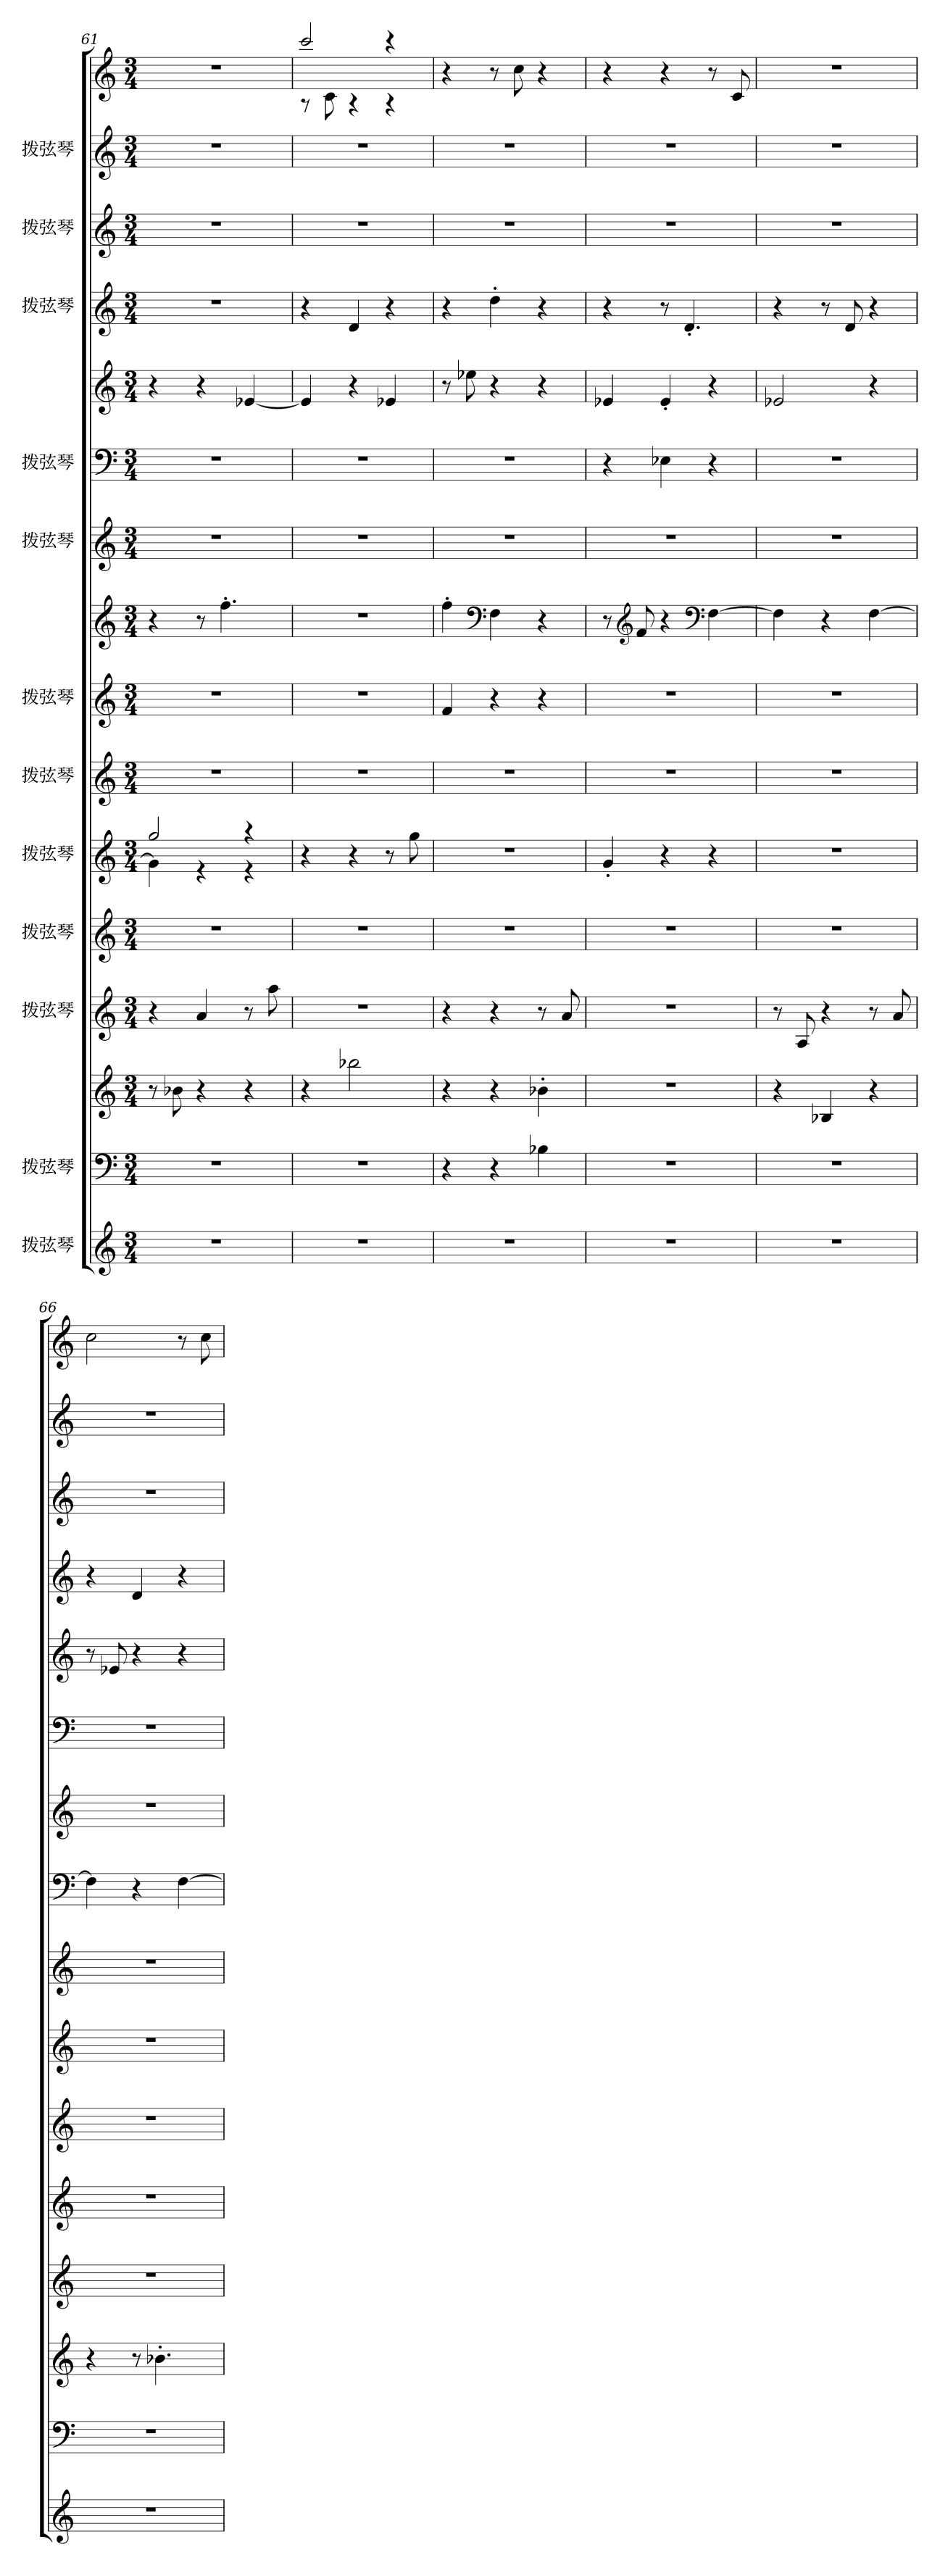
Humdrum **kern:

**kern	**kern	**kern	**kern	**kern	**kern	**kern	**kern	**kern	**kern	**kern	**kern	**kern	**kern	**kern	**kern
*part12	*part11	*part11	*part10	*part9	*part8	*part7	*part6	*part6	*part5	*part4	*part4	*part3	*part2	*part1	*part1
*staff16	*staff15	*staff14	*staff13	*staff12	*staff11	*staff10	*staff9	*staff8	*staff7	*staff6	*staff5	*staff4	*staff3	*staff2	*staff1
*I"拨弦琴	*I"拨弦琴	*	*I"拨弦琴	*I"拨弦琴	*I"拨弦琴	*I"拨弦琴	*I"拨弦琴	*	*I"拨弦琴	*I"拨弦琴	*	*I"拨弦琴	*I"拨弦琴	*I"拨弦琴	*
*clefG2	*clefF4	*clefG2	*clefG2	*clefG2	*clefG2	*clefG2	*clefG2	*clefG2	*clefG2	*clefF4	*clefG2	*clefG2	*clefG2	*clefG2	*clefG2
*k[]	*k[]	*k[]	*k[]	*k[]	*k[]	*k[]	*k[]	*k[]	*k[]	*k[]	*k[]	*k[]	*k[]	*k[]	*k[]
*M3/4	*M3/4	*M3/4	*M3/4	*M3/4	*M3/4	*M3/4	*M3/4	*M3/4	*M3/4	*M3/4	*M3/4	*M3/4	*M3/4	*M3/4	*M3/4
=61	=61	=61	=61	=61	=61	=61	=61	=61	=61	=61	=61	=61	=61	=61	=61
*	*	*	*	*	*^	*	*	*	*	*	*	*	*	*	*
2.r	2.r	8r	4r	2.r	2gg/	4g\]	2.r	2.r	4r	2.r	2.r	4r	2.r	2.r	2.r	2.r
.	.	8b-X\	.	.	.	.	.	.	.	.	.	.	.	.	.	.
.	.	4r	4a/	.	.	4r	.	.	8r	.	.	4r	.	.	.	.
.	.	.	.	.	.	.	.	.	4.ff'\	.	.	.	.	.	.	.
.	.	4r	8r	.	4r	4r	.	.	.	.	.	[4e-X/	.	.	.	.
.	.	.	8aa\	.	.	.	.	.	.	.	.	.	.	.	.	.
*	*	*	*	*	*v	*v	*	*	*	*	*	*	*	*	*	*
=62	=62	=62	=62	=62	=62	=62	=62	=62	=62	=62	=62	=62	=62	=62	=62
*	*	*	*	*	*	*	*	*	*	*	*	*	*	*	*^
2.r	2.r	4r	2.r	2.r	4r	2.r	2.r	2.r	2.r	2.r	4e-/]	4r	2.r	2.r	2ccc/	8r
.	.	.	.	.	.	.	.	.	.	.	.	.	.	.	.	8c\
.	.	2bb-X\	.	.	4r	.	.	.	.	.	4r	4d/	.	.	.	4r
.	.	.	.	.	8r	.	.	.	.	.	4e-X/	4r	.	.	4r	4r
.	.	.	.	.	8gg\	.	.	.	.	.	.	.	.	.	.	.
*	*	*	*	*	*	*	*	*	*	*	*	*	*	*	*v	*v
=63	=63	=63	=63	=63	=63	=63	=63	=63	=63	=63	=63	=63	=63	=63	=63
2.r	4r	4r	4r	2.r	2.r	2.r	4f/	4ff'\	2.r	2.r	8r	4r	2.r	2.r	4r
.	.	.	.	.	.	.	.	.	.	.	8ee-X\	.	.	.	.
*	*	*	*	*	*	*	*	*clefF4	*	*	*	*	*	*	*
.	4r	4r	4r	.	.	.	4r	4F\	.	.	4r	4dd'\	.	.	8r
.	.	.	.	.	.	.	.	.	.	.	.	.	.	.	8cc\
.	4B-X\	4b-X'\	8r	.	.	.	4r	4r	.	.	4r	4r	.	.	4r
.	.	.	8a/	.	.	.	.	.	.	.	.	.	.	.	.
=64	=64	=64	=64	=64	=64	=64	=64	=64	=64	=64	=64	=64	=64	=64	=64
2.r	2.r	2.r	2.r	2.r	4g'/	2.r	2.r	8r	2.r	4r	4e-X/	4r	2.r	2.r	4r
*	*	*	*	*	*	*	*	*clefG2	*	*	*	*	*	*	*
.	.	.	.	.	.	.	.	8f/	.	.	.	.	.	.	.
.	.	.	.	.	4r	.	.	4r	.	4E-X\	4e-'/	8r	.	.	4r
.	.	.	.	.	.	.	.	.	.	.	.	4.d'/	.	.	.
*	*	*	*	*	*	*	*	*clefF4	*	*	*	*	*	*	*
.	.	.	.	.	4r	.	.	[4F\	.	4r	4r	.	.	.	8r
.	.	.	.	.	.	.	.	.	.	.	.	.	.	.	8c/
!!LO:PB:g=z
=65	=65	=65	=65	=65	=65	=65	=65	=65	=65	=65	=65	=65	=65	=65	=65
2.r	2.r	4r	8r	2.r	2.r	2.r	2.r	4F\]	2.r	2.r	2e-X/	4r	2.r	2.r	2.r
.	.	.	8A/	.	.	.	.	.	.	.	.	.	.	.	.
.	.	4B-X/	4r	.	.	.	.	4r	.	.	.	8r	.	.	.
.	.	.	.	.	.	.	.	.	.	.	.	8d/	.	.	.
.	.	4r	8r	.	.	.	.	[4F\	.	.	4r	4r	.	.	.
.	.	.	8a/	.	.	.	.	.	.	.	.	.	.	.	.
=66	=66	=66	=66	=66	=66	=66	=66	=66	=66	=66	=66	=66	=66	=66	=66
2.r	2.r	4r	2.r	2.r	2.r	2.r	2.r	4F\]	2.r	2.r	8r	4r	2.r	2.r	2cc\
.	.	.	.	.	.	.	.	.	.	.	8e-X/	.	.	.	.
.	.	8r	.	.	.	.	.	4r	.	.	4r	4d/	.	.	.
.	.	4.b-X'\	.	.	.	.	.	.	.	.	.	.	.	.	.
.	.	.	.	.	.	.	.	[4F\	.	.	4r	4r	.	.	8r
.	.	.	.	.	.	.	.	.	.	.	.	.	.	.	8cc\
=	=	=	=	=	=	=	=	=	=	=	=	=	=	=	=
*-	*-	*-	*-	*-	*-	*-	*-	*-	*-	*-	*-	*-	*-	*-	*-
